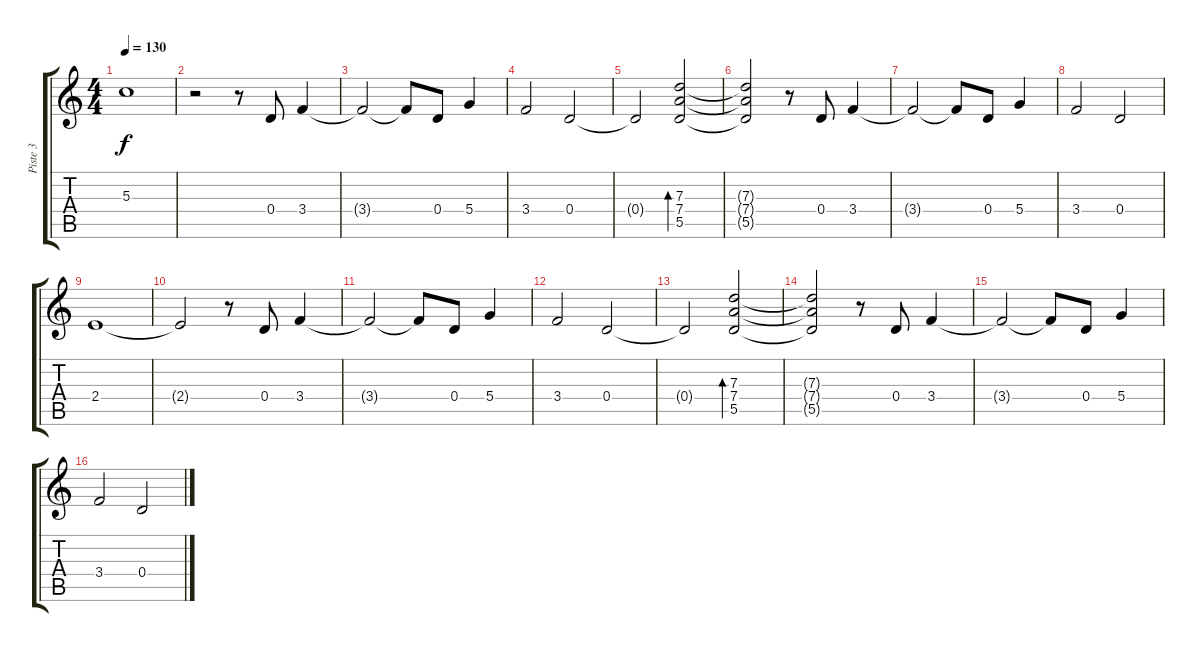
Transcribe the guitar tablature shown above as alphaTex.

\track ("Piste 3" "Piste 3") {instrument distortionguitar}
\staff {score tabs}
\tuning (E4 B3 G3 D3 A2 D2) {hide}
\ts (4 4)
\tempo 130
\clef g2
\ks c
5.3{t}.1{dy f} |
r.2 r.8 0.4.8 3.4.4 |
3.4{t}.2 3.4{t}.8 0.4.8 5.4.4 |
3.4.2 0.4.2 |
0.4{t}.2 (7.3 7.4 5.5).2{bd 480} |
(7.3{t} 7.4{t} 5.5{t}).2 r.8 0.4.8 3.4.4 |
3.4{t}.2 3.4{t}.8 0.4.8 5.4.4 |
3.4.2 0.4.2 |
2.4.1 |
2.4{t}.2 r.8 0.4.8 3.4.4 |
3.4{t}.2 3.4{t}.8 0.4.8 5.4.4 |
3.4.2 0.4.2 |
0.4{t}.2 (7.3 7.4 5.5).2{bd 480} |
(7.3{t} 7.4{t} 5.5{t}).2 r.8 0.4.8 3.4.4 |
3.4{t}.2 3.4{t}.8 0.4.8 5.4.4 |
3.4.2 0.4.2
